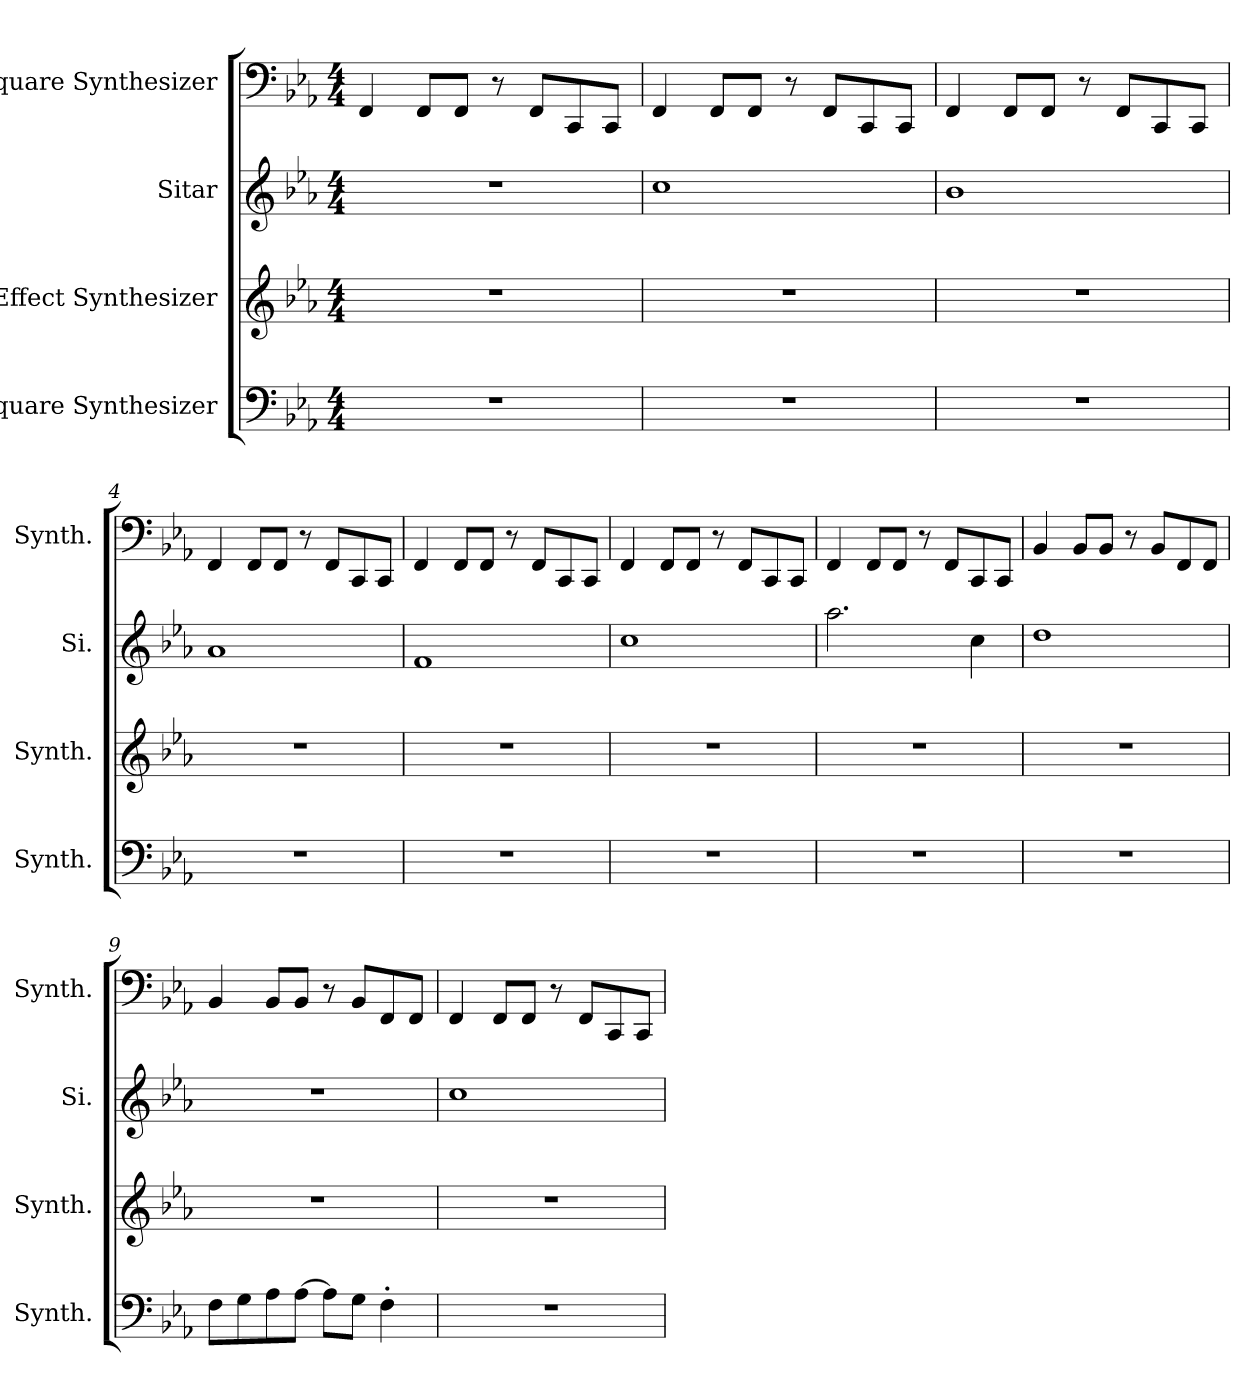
**kern	**kern	**kern	**kern
*part4	*part3	*part2	*part1
*staff4	*staff3	*staff2	*staff1
*I"Square Synthesizer	*I"Effect Synthesizer	*I"Sitar	*I"Square Synthesizer
*I'Synth.	*I'Synth.	*I'Si.	*I'Synth.
*clefF4	*clefG2	*clefG2	*clefF4
*k[b-e-a-]	*k[b-e-a-]	*k[b-e-a-]	*k[b-e-a-]
*M4/4	*M4/4	*M4/4	*M4/4
*MM160	*MM160	*MM160	*MM160
=1	=1	=1	=1
1r	1r	1r	4FF/
.	.	.	8FF/L
.	.	.	8FF/J
.	.	.	8r
.	.	.	8FF/L
.	.	.	8CC/
.	.	.	8CC/J
=2	=2	=2	=2
1r	1r	1cc	4FF/
.	.	.	8FF/L
.	.	.	8FF/J
.	.	.	8r
.	.	.	8FF/L
.	.	.	8CC/
.	.	.	8CC/J
=3	=3	=3	=3
1r	1r	1b-	4FF/
.	.	.	8FF/L
.	.	.	8FF/J
.	.	.	8r
.	.	.	8FF/L
.	.	.	8CC/
.	.	.	8CC/J
=4	=4	=4	=4
1r	1r	1a-	4FF/
.	.	.	8FF/L
.	.	.	8FF/J
.	.	.	8r
.	.	.	8FF/L
.	.	.	8CC/
.	.	.	8CC/J
!!LO:LB:g=z
=5	=5	=5	=5
1r	1r	1f	4FF/
.	.	.	8FF/L
.	.	.	8FF/J
.	.	.	8r
.	.	.	8FF/L
.	.	.	8CC/
.	.	.	8CC/J
=6	=6	=6	=6
1r	1r	1cc	4FF/
.	.	.	8FF/L
.	.	.	8FF/J
.	.	.	8r
.	.	.	8FF/L
.	.	.	8CC/
.	.	.	8CC/J
=7	=7	=7	=7
1r	1r	2.aa-\	4FF/
.	.	.	8FF/L
.	.	.	8FF/J
.	.	.	8r
.	.	.	8FF/L
.	.	4cc\	8CC/
.	.	.	8CC/J
=8	=8	=8	=8
1r	1r	1dd	4BB-/
.	.	.	8BB-/L
.	.	.	8BB-/J
.	.	.	8r
.	.	.	8BB-/L
.	.	.	8FF/
.	.	.	8FF/J
=9	=9	=9	=9
8F\L	1r	1r	4BB-/
8G\	.	.	.
8A-\	.	.	8BB-/L
[8A-\J	.	.	8BB-/J
8A-\L]	.	.	8r
8G\J	.	.	8BB-/L
4F'\	.	.	8FF/
.	.	.	8FF/J
!!LO:LB:g=z
=10	=10	=10	=10
1r	1r	1cc	4FF/
.	.	.	8FF/L
.	.	.	8FF/J
.	.	.	8r
.	.	.	8FF/L
.	.	.	8CC/
.	.	.	8CC/J
=	=	=	=
*-	*-	*-	*-
